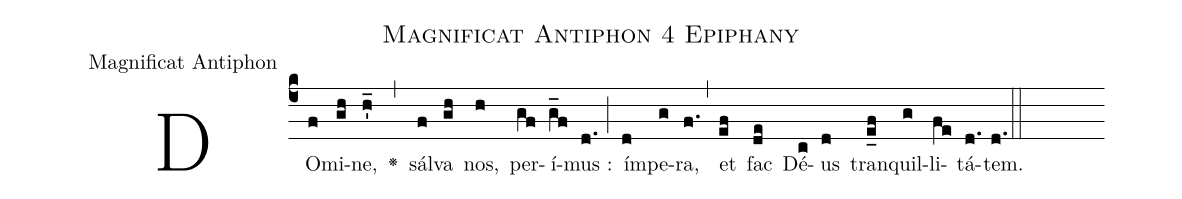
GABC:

name: Magnificat Antiphon 4 Epiphany;
office-part: Magnificat Antiphon;
def-m1:}{\greseteolcustos{manual}{;
def-m2:\ifx\breakbeforeEuouae\undefined\else;
def-m3:\fi}\ifx\noeuouae\undefined\def\noeuouae{F}\fi\if\noeuouae F{;
def-m4:}\fi;
%%
% 1g2
% The syntax in this part is called gabc. Please refer to http://home.gna.org/gregorio/gabc/#basis

(c4)DO(f)mi(gh)ne,(h'_) <v>\greheightstar</v>(,) sál(f)va(gh) nos,(h) per(gf)í(g_f)mus :(d.) (;)
ím(d)pe(g)ra,(f.) (,) et(ef) fac(de) Dé(c)us(d) tran(e_f)q{ui}l(g)li(fe)tá(d.[em1])tem.(d.) (::[em2]z[em3])

E(h) u(h) o(g) u(f) a(g) e.(ghg.) (::[em4])
